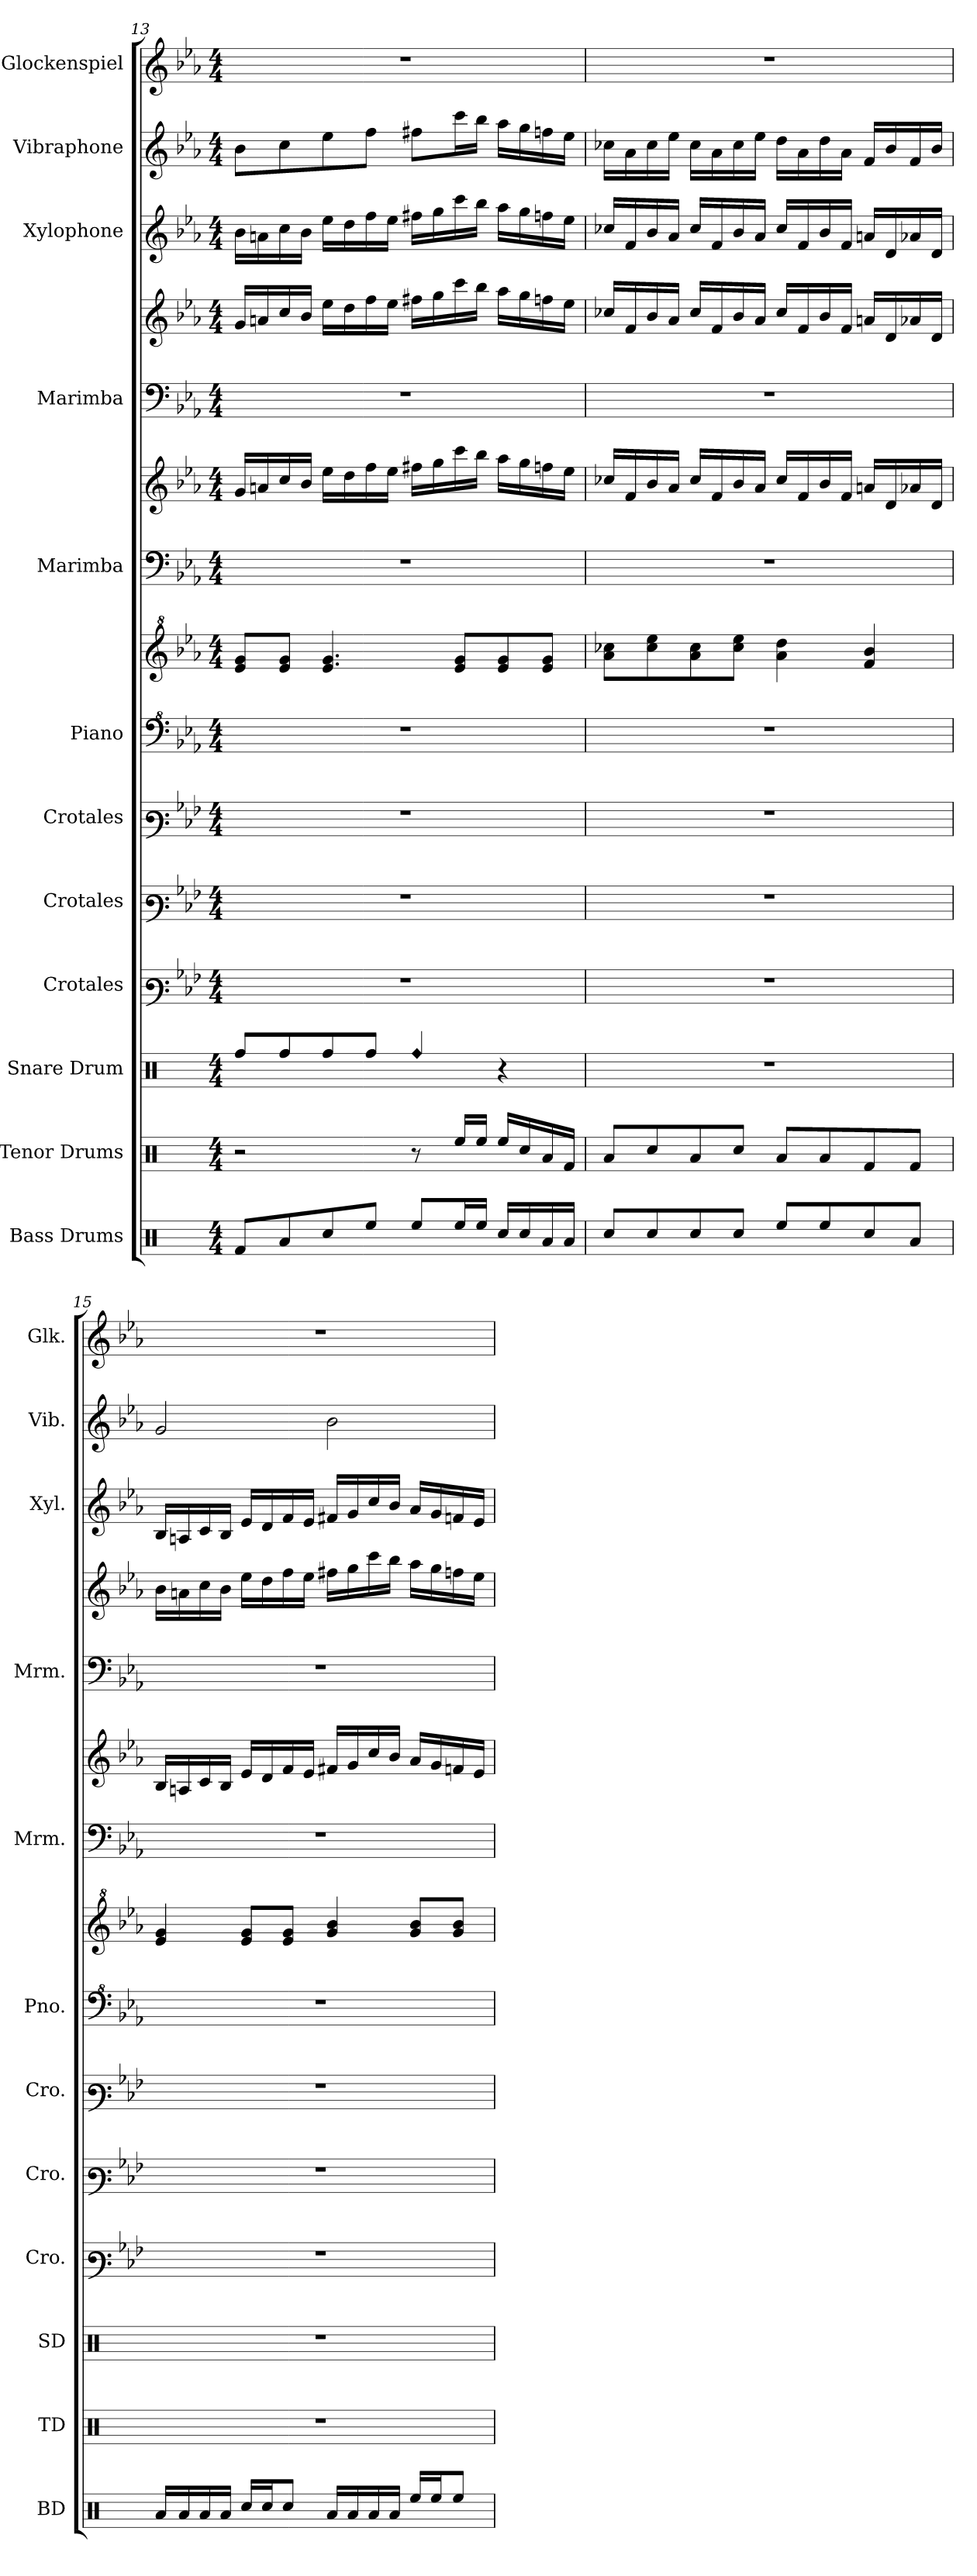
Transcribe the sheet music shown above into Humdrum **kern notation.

**kern	**kern	**kern	**kern	**kern	**kern	**kern	**kern	**kern	**kern	**kern	**kern	**kern	**kern	**kern
*part12	*part11	*part10	*part9	*part8	*part7	*part6	*part6	*part5	*part5	*part4	*part4	*part3	*part2	*part1
*staff15	*staff14	*staff13	*staff12	*staff11	*staff10	*staff9	*staff8	*staff7	*staff6	*staff5	*staff4	*staff3	*staff2	*staff1
*I"Bass Drums	*I"Tenor Drums	*I"Snare Drum	*I"Crotales	*I"Crotales	*I"Crotales	*I"Piano	*	*I"Marimba	*	*I"Marimba	*	*I"Xylophone	*I"Vibraphone	*I"Glockenspiel
*I'BD	*I'TD	*I'SD	*I'Cro.	*I'Cro.	*I'Cro.	*I'Pno.	*	*I'Mrm.	*	*I'Mrm.	*	*I'Xyl.	*I'Vib.	*I'Glk.
!!LO:PB:g=z
*clefX	*clefX	*clefX	*clefF3	*clefF3	*clefF3	*clefF^4	*clefG^2	*clefF4	*clefG2	*clefF4	*clefG2	*clefG2	*clefG2	*clefG2
*	*	*	*ITrd-14c-24	*ITrd-14c-24	*ITrd-14c-24	*	*	*	*	*	*	*ITrd-7c-12	*	*ITrd-14c-24
*k[]	*k[]	*k[]	*k[b-e-a-]	*k[b-e-a-]	*k[b-e-a-]	*k[b-e-a-]	*k[b-e-a-]	*k[b-e-a-]	*k[b-e-a-]	*k[b-e-a-]	*k[b-e-a-]	*k[b-e-a-]	*k[b-e-a-]	*k[b-e-a-]
*M4/4	*M4/4	*M4/4	*M4/4	*M4/4	*M4/4	*M4/4	*M4/4	*M4/4	*M4/4	*M4/4	*M4/4	*M4/4	*M4/4	*M4/4
=13	=13	=13	=13	=13	=13	=13	=13	=13	=13	=13	=13	=13	=13	=13
8Rf/L	2r	8Rff/L	1r	1r	1r	1r	8ee-/ 8gg/L	1r	16g/LL	1r	16g/LL	16bb-\LL	8b-\L	1rdd
.	.	.	.	.	.	.	.	.	16an/	.	16an/	16aan\	.	.
8Ra/	.	8Rff/	.	.	.	.	8ee-/ 8gg/J	.	16cc/	.	16cc/	16ccc\	8cc\	.
.	.	.	.	.	.	.	.	.	16b-/JJ	.	16b-/JJ	16bb-\JJ	.	.
8Rcc/	.	8Rff/	.	.	.	.	4.ee-/ 4.gg/	.	16ee-\LL	.	16ee-\LL	16eee-\LL	8ee-\	.
.	.	.	.	.	.	.	.	.	16dd\	.	16dd\	16ddd\	.	.
8Ree/J	.	8Rff/J	.	.	.	.	.	.	16ff\	.	16ff\	16fff\	8ff\J	.
.	.	.	.	.	.	.	.	.	16ee-\JJ	.	16ee-\JJ	16eee-\JJ	.	.
!	!	!LO:N:head=diamond	!	!	!	!	!	!	!	!	!	!	!	!
8Ree/L	8r	4Rff/	.	.	.	.	.	.	16ff#X\LL	.	16ff#X\LL	16fff#X\LL	8ff#X\L	.
.	.	.	.	.	.	.	.	.	16gg\	.	16gg\	16ggg\	.	.
16Ree/L	16Ree/LL	.	.	.	.	.	8ee-/ 8gg/L	.	16ccc\	.	16ccc\	16cccc\	16ccc\L	.
16Ree/JJ	16Ree/JJ	.	.	.	.	.	.	.	16bb-\JJ	.	16bb-\JJ	16bbb-\JJ	16bb-\JJ	.
16Rcc/LL	16Ree/LL	4r	.	.	.	.	8ee-/ 8gg/	.	16aa-\LL	.	16aa-\LL	16aaa-\LL	16aa-\LL	.
16Rcc/	16Rcc/	.	.	.	.	.	.	.	16gg\	.	16gg\	16ggg\	16gg\	.
16Ra/	16Ra/	.	.	.	.	.	8ee-/ 8gg/J	.	16ffn\	.	16ffn\	16fffn\	16ffn\	.
16Ra/JJ	16Rf/JJ	.	.	.	.	.	.	.	16ee-\JJ	.	16ee-\JJ	16eee-\JJ	16ee-\JJ	.
=14	=14	=14	=14	=14	=14	=14	=14	=14	=14	=14	=14	=14	=14	=14
8Rcc/L	8Ra/L	1r	1r	1r	1r	1r	8aa-\ 8ccc-X\L	1r	16cc-X/LL	1r	16cc-X/LL	16ccc-X/LL	16cc-X\LL	1r
.	.	.	.	.	.	.	.	.	16f/	.	16f/	16ff/	16a-\	.
8Rcc/	8Rcc/	.	.	.	.	.	8ccc-\ 8eee-\	.	16b-/	.	16b-/	16bb-/	16cc-\	.
.	.	.	.	.	.	.	.	.	16a-/JJ	.	16a-/JJ	16aa-/JJ	16ee-\JJ	.
8Rcc/	8Ra/	.	.	.	.	.	8aa-\ 8ccc-\	.	16cc-/LL	.	16cc-/LL	16ccc-/LL	16cc-\LL	.
.	.	.	.	.	.	.	.	.	16f/	.	16f/	16ff/	16a-\	.
8Rcc/J	8Rcc/J	.	.	.	.	.	8ccc-\ 8eee-\J	.	16b-/	.	16b-/	16bb-/	16cc-\	.
.	.	.	.	.	.	.	.	.	16a-/JJ	.	16a-/JJ	16aa-/JJ	16ee-\JJ	.
8Ree/L	8Ra/L	.	.	.	.	.	4aa-\ 4ddd\	.	16cc-/LL	.	16cc-/LL	16ccc-/LL	16dd\LL	.
.	.	.	.	.	.	.	.	.	16f/	.	16f/	16ff/	16a-\	.
8Ree/	8Ra/	.	.	.	.	.	.	.	16b-/	.	16b-/	16bb-/	16dd\	.
.	.	.	.	.	.	.	.	.	16f/JJ	.	16f/JJ	16ff/JJ	16a-\JJ	.
8Rcc/	8Rf/	.	.	.	.	.	4ff/ 4bb-/	.	16an/LL	.	16an/LL	16aan/LL	16f/LL	.
.	.	.	.	.	.	.	.	.	16d/	.	16d/	16dd/	16b-/	.
8Ra/J	8Rf/J	.	.	.	.	.	.	.	16a-X/	.	16a-X/	16aa-X/	16f/	.
.	.	.	.	.	.	.	.	.	16d/JJ	.	16d/JJ	16dd/JJ	16b-/JJ	.
!!LO:PB:g=z
=15	=15	=15	=15	=15	=15	=15	=15	=15	=15	=15	=15	=15	=15	=15
16Ra/LL	1r	1r	1r	1r	1r	1r	4ee-/ 4gg/	1r	16B-/LL	1r	16b-\LL	16b-/LL	2g/	1r
16Ra/	.	.	.	.	.	.	.	.	16An/	.	16an\	16an/	.	.
16Ra/	.	.	.	.	.	.	.	.	16c/	.	16cc\	16cc/	.	.
16Ra/JJ	.	.	.	.	.	.	.	.	16B-/JJ	.	16b-\JJ	16b-/JJ	.	.
16Rcc/LL	.	.	.	.	.	.	8ee-/ 8gg/L	.	16e-/LL	.	16ee-\LL	16ee-/LL	.	.
16Rcc/J	.	.	.	.	.	.	.	.	16d/	.	16dd\	16dd/	.	.
8Rcc/J	.	.	.	.	.	.	8ee-/ 8gg/J	.	16f/	.	16ff\	16ff/	.	.
.	.	.	.	.	.	.	.	.	16e-/JJ	.	16ee-\JJ	16ee-/JJ	.	.
16Ra/LL	.	.	.	.	.	.	4gg/ 4bb-/	.	16f#X/LL	.	16ff#X\LL	16ff#X/LL	2b-\	.
16Ra/	.	.	.	.	.	.	.	.	16g/	.	16gg\	16gg/	.	.
16Ra/	.	.	.	.	.	.	.	.	16cc/	.	16ccc\	16ccc/	.	.
16Ra/JJ	.	.	.	.	.	.	.	.	16b-/JJ	.	16bb-\JJ	16bb-/JJ	.	.
16Ree/LL	.	.	.	.	.	.	8gg/ 8bb-/L	.	16a-/LL	.	16aa-\LL	16aa-/LL	.	.
16Ree/J	.	.	.	.	.	.	.	.	16g/	.	16gg\	16gg/	.	.
8Ree/J	.	.	.	.	.	.	8gg/ 8bb-/J	.	16fn/	.	16ffn\	16ffn/	.	.
.	.	.	.	.	.	.	.	.	16e-/JJ	.	16ee-\JJ	16ee-/JJ	.	.
=	=	=	=	=	=	=	=	=	=	=	=	=	=	=
*-	*-	*-	*-	*-	*-	*-	*-	*-	*-	*-	*-	*-	*-	*-
